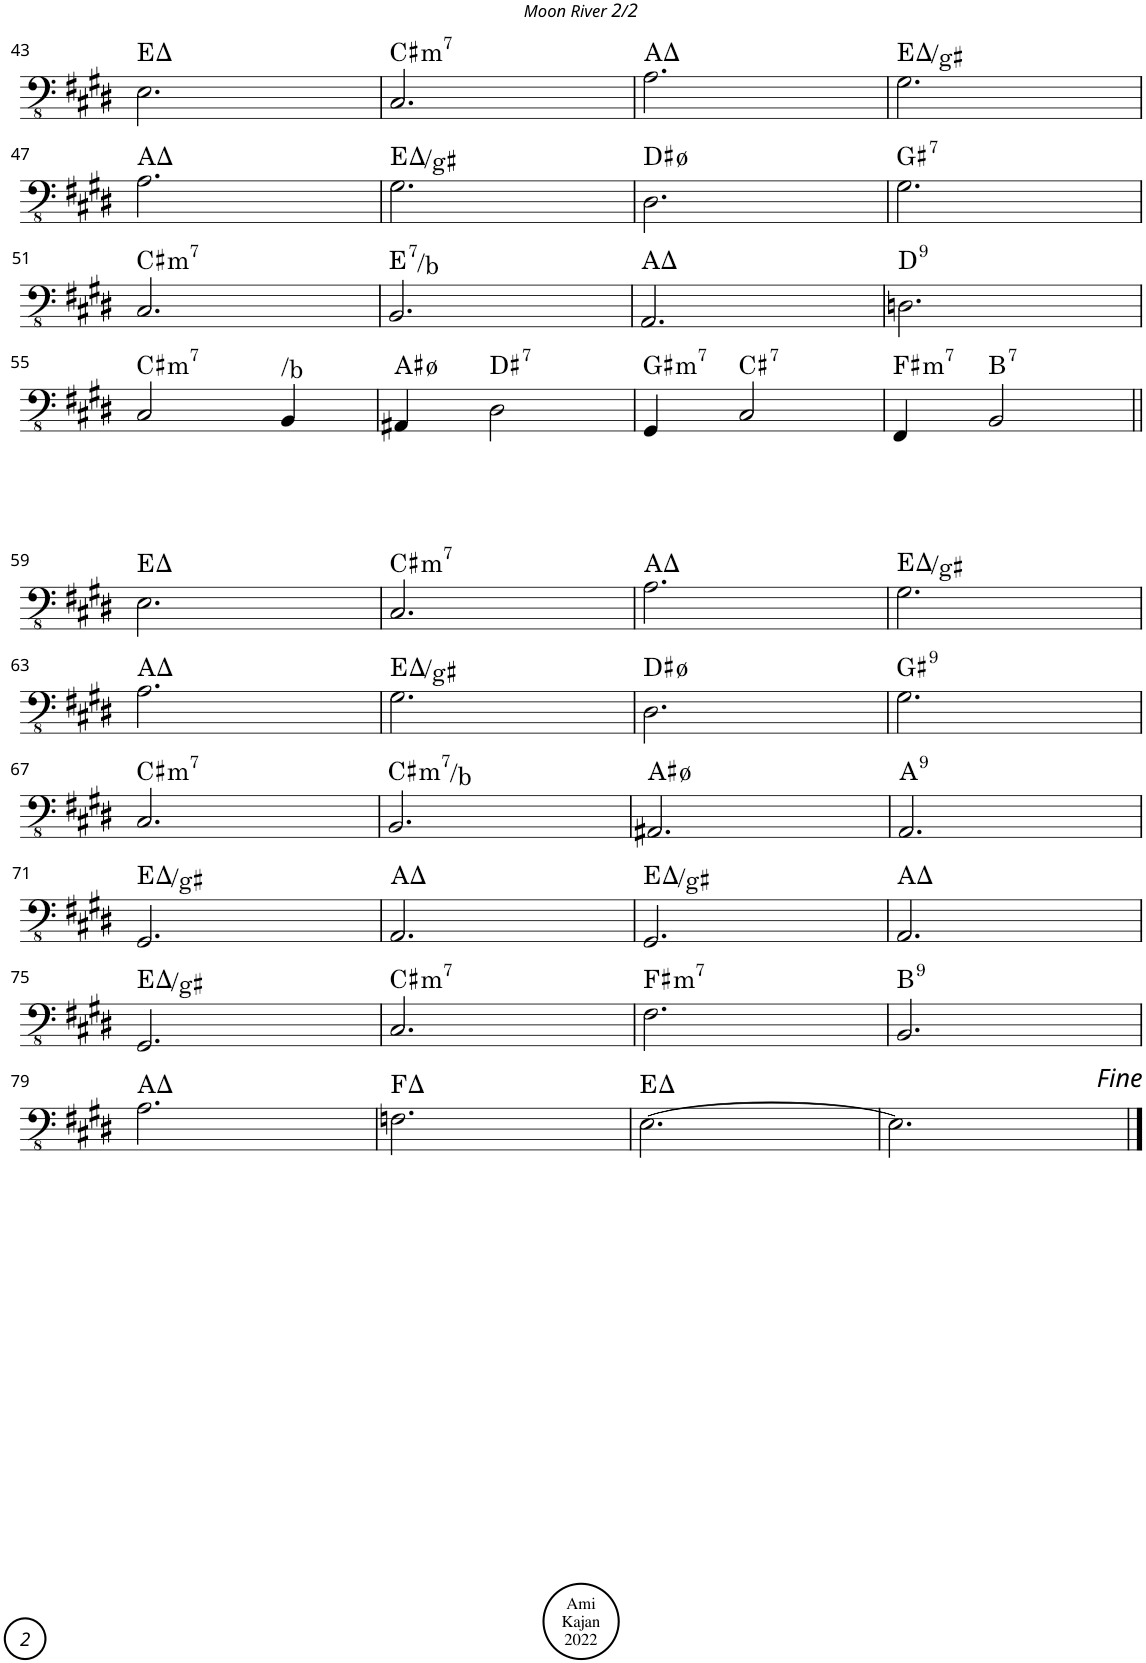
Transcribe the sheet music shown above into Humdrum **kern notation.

**kern	**harte
*part1	*part1
*staff1	*
*I"Acoustic Bass	*
*I'Bass	*
!!LO:PB:g=z
*clefFv4	*
*k[f#c#g#d#]	*
*M3/4	*
=43	=43
2.EE\	E:maj
=44	=44
!	!LO:H:kt=m7
2.CC#/	C#:min7
=45	=45
2.AA\	A:maj
=46	=46
2.GG#\	E:maj/3
!!LO:LB:g=z
=47	=47
2.AA\	A:maj
=48	=48
2.GG#\	E:maj/3
=49	=49
2.DD#\	D#:hdim7
=50	=50
!	!LO:H:kt=7
2.GG#\	G#:7
!!LO:LB:g=z
=51	=51
!	!LO:H:kt=m7
2.CC#/	C#:min7
=52	=52
!	!LO:H:kt=7
2.BBB/	E:7/5
=53	=53
2.AAA/	A:maj
=54	=54
!	!LO:H:kt=9
2.DDn\	D:9
!!LO:LB:g=z
=55	=55
!	!LO:H:kt=m7
2CC#/	C#:min7
!	!LO:H:kt=N.C.
4BBB/	N
=56	=56
4AAA#X/	A#:hdim7
!	!LO:H:kt=7
2DD#\	D#:7
=57	=57
!	!LO:H:kt=m7
4GGG#/	G#:min7
!	!LO:H:kt=7
2CC#/	C#:7
=58	=58
!	!LO:H:kt=m7
4FFF#/	F#:min7
!	!LO:H:kt=7
2BBB/	B:7
!!LO:LB:g=z
=59||	=59||
2.EE\	E:maj
=60	=60
!	!LO:H:kt=m7
2.CC#/	C#:min7
=61	=61
2.AA\	A:maj
=62	=62
2.GG#\	E:maj/3
!!LO:LB:g=z
=63	=63
2.AA\	A:maj
=64	=64
2.GG#\	E:maj/3
=65	=65
2.DD#\	D#:hdim7
=66	=66
!	!LO:H:kt=9
2.GG#\	G#:9
!!LO:LB:g=z
=67	=67
!	!LO:H:kt=m7
2.CC#/	C#:min7
=68	=68
!	!LO:H:kt=m7
2.BBB/	C#:min7/b7
=69	=69
2.AAA#X/	A#:hdim7
=70	=70
!	!LO:H:kt=9
2.AAA/	A:9
!!LO:LB:g=z
=71	=71
2.GGG#/	E:maj/3
=72	=72
2.AAA/	A:maj
=73	=73
2.GGG#/	E:maj/3
=74	=74
2.AAA/	A:maj
!!LO:LB:g=z
=75	=75
2.GGG#/	E:maj/3
=76	=76
!	!LO:H:kt=m7
2.CC#/	C#:min7
=77	=77
!	!LO:H:kt=m7
2.FF#\	F#:min7
=78	=78
!	!LO:H:kt=9
2.BBB/	B:9
!!LO:LB:g=z
=79	=79
2.AA\	A:maj
=80	=80
2.FFn\	F:maj
=81	=81
[2.EE\	E:maj
=82	=82
2.EE\]	.
==	==
*-	*-
